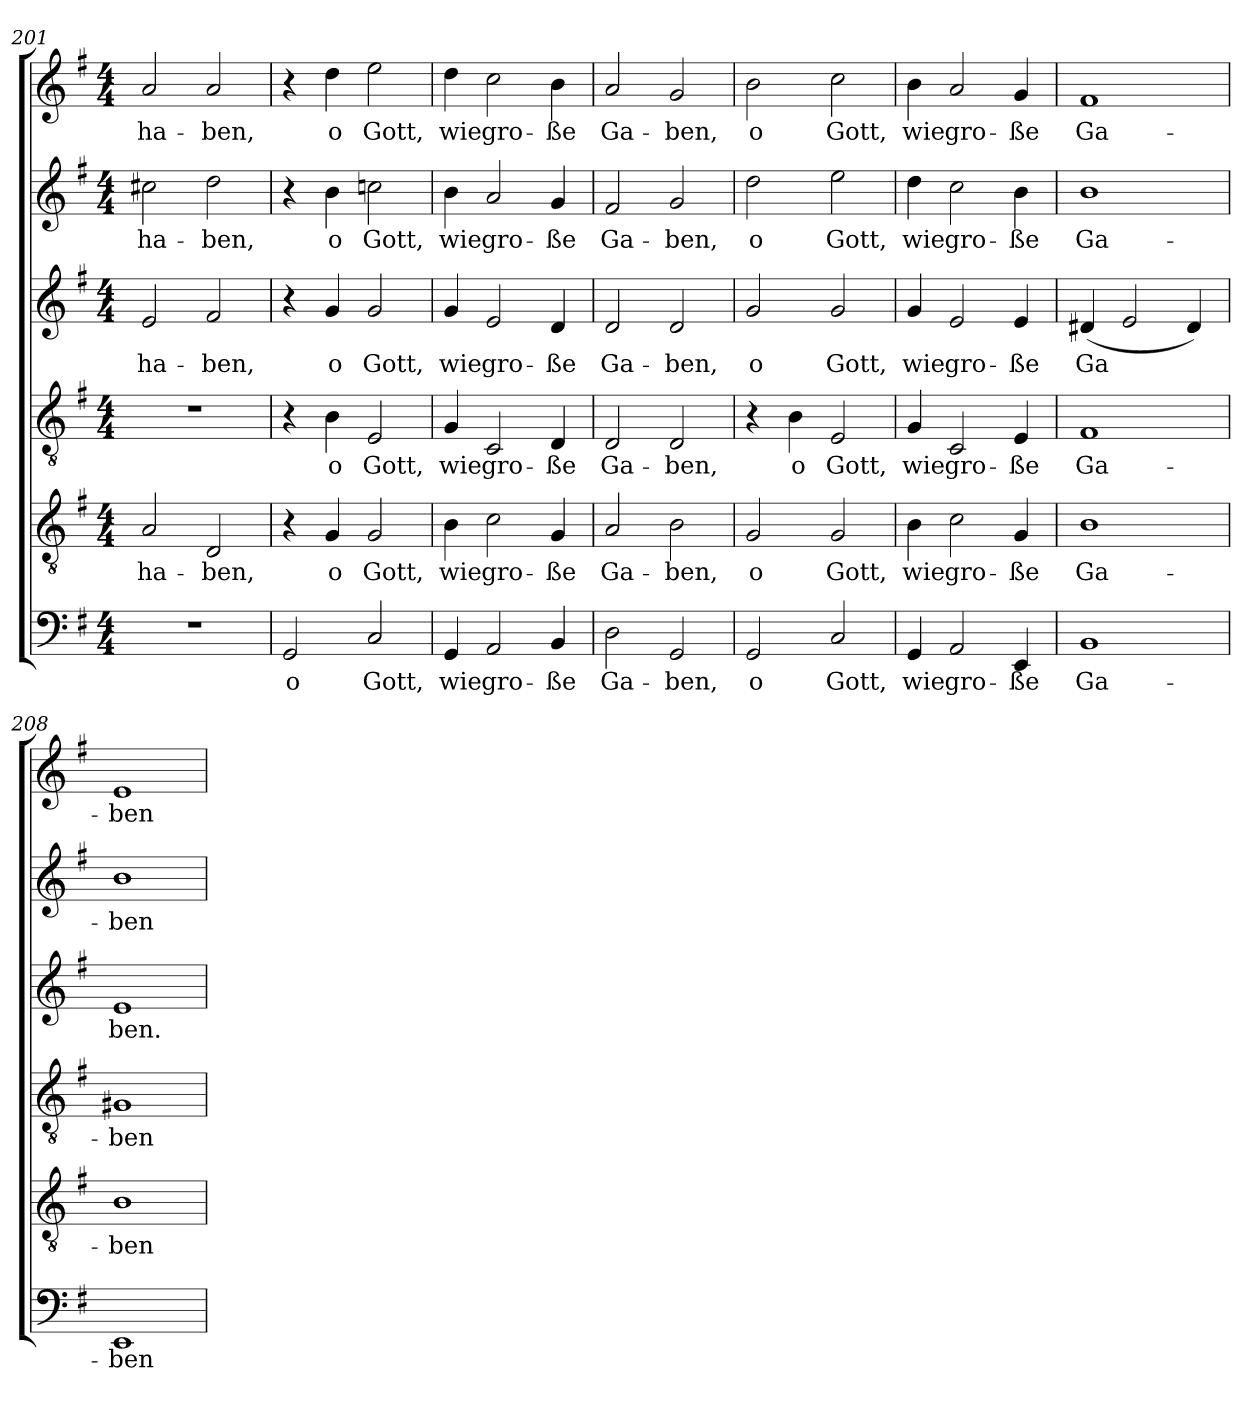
**kern	**text	**kern	**text	**kern	**text	**kern	**text	**kern	**text	**kern	**text
*part6	*part6	*part5	*part5	*part4	*part4	*part3	*part3	*part2	*part2	*part1	*part1
*staff6	*staff6	*staff5	*staff5	*staff4	*staff4	*staff3	*staff3	*staff2	*staff2	*staff1	*staff1
!!LO:LB:g=z
*clefF4	*	*clefGv2	*	*clefGv2	*	*clefG2	*	*clefG2	*	*clefG2	*
*k[f#]	*	*k[f#]	*	*k[f#]	*	*k[f#]	*	*k[f#]	*	*k[f#]	*
*G:	*	*G:	*	*G:	*	*G:	*	*G:	*	*G:	*
*M4/4	*	*M4/4	*	*M4/4	*	*M4/4	*	*M4/4	*	*M4/4	*
=201	=201	=201	=201	=201	=201	=201	=201	=201	=201	=201	=201
!	!	!	!LO:LY:b	!	!	!	!LO:LY:b	!	!LO:LY:b	!	!LO:LY:b
1r	.	2A/	ha-	1r	.	2e/	ha-	2cc#X\	ha-	2a/	ha-
!	!	!	!LO:LY:b	!	!	!	!LO:LY:b	!	!LO:LY:b	!	!LO:LY:b
.	.	2D/	-ben,	.	.	2f#/	-ben,	2dd\	-ben,	2a/	-ben,
=202	=202	=202	=202	=202	=202	=202	=202	=202	=202	=202	=202
!	!LO:LY:b	!	!	!	!	!	!	!	!	!	!
2GG/	o	4r	.	4r	.	4r	.	4r	.	4r	.
!	!	!	!LO:LY:b	!	!LO:LY:b	!	!LO:LY:b	!	!LO:LY:b	!	!LO:LY:b
.	.	4G/	o	4B\	o	4g/	o	4b\	o	4dd\	o
!	!LO:LY:b	!	!LO:LY:b	!	!LO:LY:b	!	!LO:LY:b	!	!LO:LY:b	!	!LO:LY:b
2C/	Gott,	2G/	Gott,	2E/	Gott,	2g/	Gott,	2ccn\	Gott,	2ee\	Gott,
=203	=203	=203	=203	=203	=203	=203	=203	=203	=203	=203	=203
!	!LO:LY:b	!	!LO:LY:b	!	!LO:LY:b	!	!LO:LY:b	!	!LO:LY:b	!	!LO:LY:b
4GG/	wie	4B\	wie	4G/	wie	4g/	wie	4b\	wie	4dd\	wie
!	!LO:LY:b	!	!LO:LY:b	!	!LO:LY:b	!	!LO:LY:b	!	!LO:LY:b	!	!LO:LY:b
2AA/	gro-	2c\	gro-	2C/	gro-	2e/	gro-	2a/	gro-	2cc\	gro-
!	!LO:LY:b	!	!LO:LY:b	!	!LO:LY:b	!	!LO:LY:b	!	!LO:LY:b	!	!LO:LY:b
4BB/	-ße	4G/	-ße	4D/	-ße	4d/	-ße	4g/	-ße	4b\	-ße
=204	=204	=204	=204	=204	=204	=204	=204	=204	=204	=204	=204
!	!LO:LY:b	!	!LO:LY:b	!	!LO:LY:b	!	!LO:LY:b	!	!LO:LY:b	!	!LO:LY:b
2D\	Ga-	2A/	Ga-	2D/	Ga-	2d/	Ga-	2f#/	Ga-	2a/	Ga-
!	!LO:LY:b	!	!LO:LY:b	!	!LO:LY:b	!	!LO:LY:b	!	!LO:LY:b	!	!LO:LY:b
2GG/	-ben,	2B\	-ben,	2D/	-ben,	2d/	-ben,	2g/	-ben,	2g/	-ben,
=205	=205	=205	=205	=205	=205	=205	=205	=205	=205	=205	=205
!	!LO:LY:b	!	!LO:LY:b	!	!	!	!LO:LY:b	!	!LO:LY:b	!	!LO:LY:b
2GG/	o	2G/	o	4r	.	2g/	o	2dd\	o	2b\	o
!	!	!	!	!	!LO:LY:b	!	!	!	!	!	!
.	.	.	.	4B\	o	.	.	.	.	.	.
!	!LO:LY:b	!	!LO:LY:b	!	!LO:LY:b	!	!LO:LY:b	!	!LO:LY:b	!	!LO:LY:b
2C/	Gott,	2G/	Gott,	2E/	Gott,	2g/	Gott,	2ee\	Gott,	2cc\	Gott,
=206	=206	=206	=206	=206	=206	=206	=206	=206	=206	=206	=206
!	!LO:LY:b	!	!LO:LY:b	!	!LO:LY:b	!	!LO:LY:b	!	!LO:LY:b	!	!LO:LY:b
4GG/	wie	4B\	wie	4G/	wie	4g/	wie	4dd\	wie	4b\	wie
!	!LO:LY:b	!	!LO:LY:b	!	!LO:LY:b	!	!LO:LY:b	!	!LO:LY:b	!	!LO:LY:b
2AA/	gro-	2c\	gro-	2C/	gro-	2e/	gro-	2cc\	gro-	2a/	gro-
!	!LO:LY:b	!	!LO:LY:b	!	!LO:LY:b	!	!LO:LY:b	!	!LO:LY:b	!	!LO:LY:b
4EE/	-ße	4G/	-ße	4E/	-ße	4e/	-ße	4b\	-ße	4g/	-ße
=207	=207	=207	=207	=207	=207	=207	=207	=207	=207	=207	=207
!	!LO:LY:b	!	!LO:LY:b	!	!LO:LY:b	!	!LO:LY:b	!	!LO:LY:b	!	!LO:LY:b
1BB	Ga-	1B	Ga-	1F#	Ga-	(<4d#X/	Ga	1b	Ga-	1f#	Ga-
.	.	.	.	.	.	2e/	.	.	.	.	.
.	.	.	.	.	.	4d#/)	.	.	.	.	.
=208	=208	=208	=208	=208	=208	=208	=208	=208	=208	=208	=208
!	!LO:LY:b	!	!LO:LY:b	!	!LO:LY:b	!	!LO:LY:b	!	!LO:LY:b	!	!LO:LY:b
1EE	-ben	1B	-ben	1G#X	-ben	1e	ben.	1b	-ben	1e	-ben
=	=	=	=	=	=	=	=	=	=	=	=
*-	*-	*-	*-	*-	*-	*-	*-	*-	*-	*-	*-
